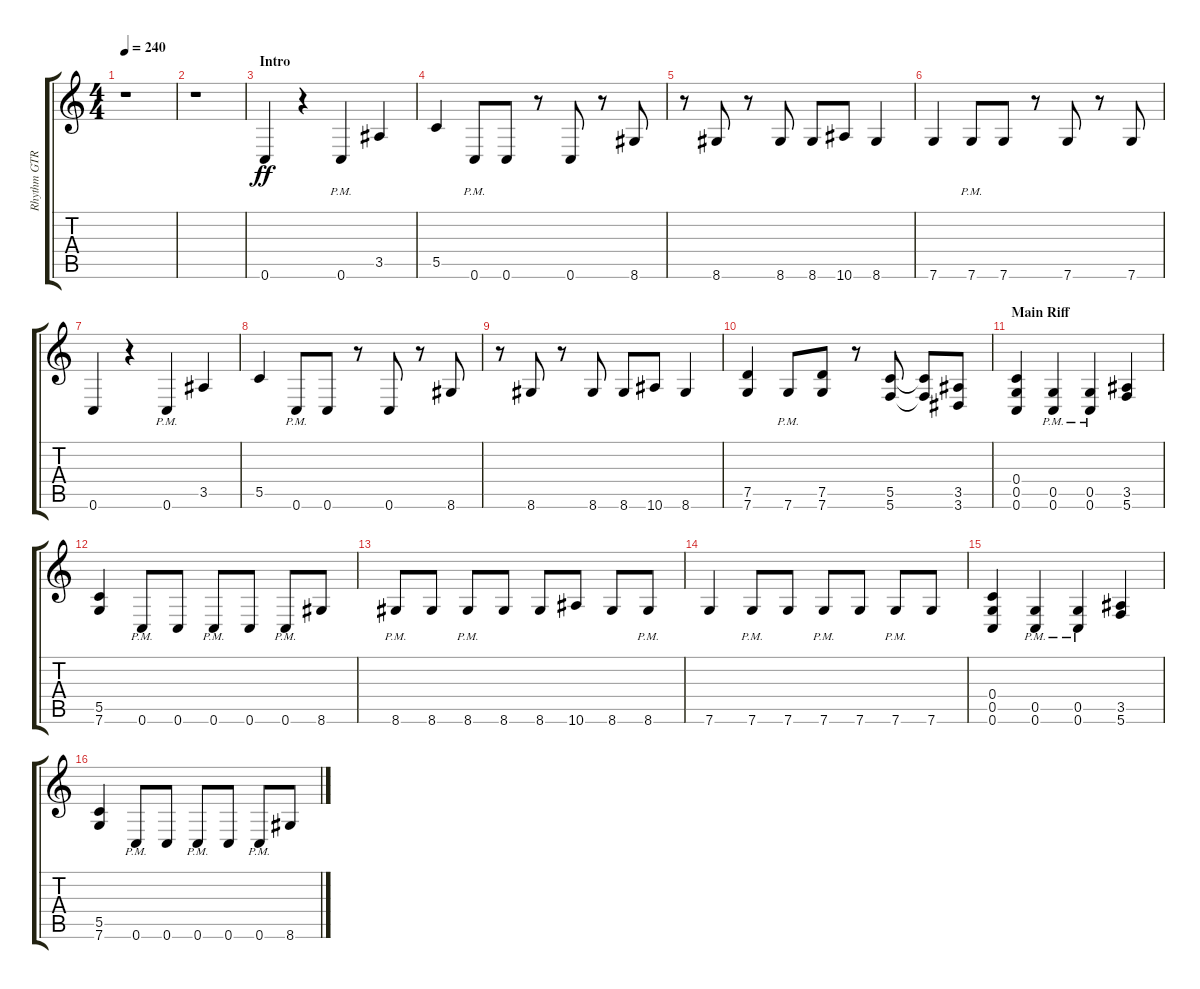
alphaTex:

\track ("Rhythm GTR 1" "Rhythm GTR") {instrument overdrivenguitar}
\staff {score tabs}
\tuning (D4 A3 F3 C3 G2 C2) {hide}
\ts (4 4)
\tempo 240
\clef g2
\ks aminor
r.1{dy ff instrument overdrivenguitar} |
r.1 |
\section ("" "Intro")
0.6.4 r.4 0.6{pm}.4 3.5.4 |
5.5.4 0.6{pm}.8 0.6.8 r.8 0.6.8 r.8 8.6.8 |
r.8 8.6.8 r.8 8.6.8 8.6.8 10.6.8 8.6.4 |
7.6.4 7.6{pm}.8 7.6.8 r.8 7.6.8 r.8 7.6.8 |
0.6.4 r.4 0.6{pm}.4 3.5.4 |
5.5.4 0.6{pm}.8 0.6.8 r.8 0.6.8 r.8 8.6.8 |
r.8 8.6.8 r.8 8.6.8 8.6.8 10.6.8 8.6.4 |
(7.5 7.6).4 7.6{pm}.8 (7.5 7.6).8 r.8 (5.5 5.6).8 (5.5{t} 5.6{t}).8 (3.5 3.6).8 |
\section ("" "Main Riff")
(0.4 0.5 0.6).4 (0.5{pm} 0.6{pm}).4 (0.5{pm} 0.6{pm}).4 (3.5 5.6).4 |
(5.5 7.6).4 0.6{pm}.8 0.6.8 0.6{pm}.8 0.6.8 0.6{pm}.8 8.6.8 |
8.6{pm}.8 8.6.8 8.6{pm}.8 8.6.8 8.6.8 10.6.8 8.6.8 8.6{pm}.8 |
7.6.4 7.6{pm}.8 7.6.8 7.6{pm}.8 7.6.8 7.6{pm}.8 7.6.8 |
(0.4 0.5 0.6).4 (0.5{pm} 0.6{pm}).4 (0.5{pm} 0.6{pm}).4 (3.5 5.6).4 |
(5.5 7.6).4 0.6{pm}.8 0.6.8 0.6{pm}.8 0.6.8 0.6{pm}.8 8.6.8
